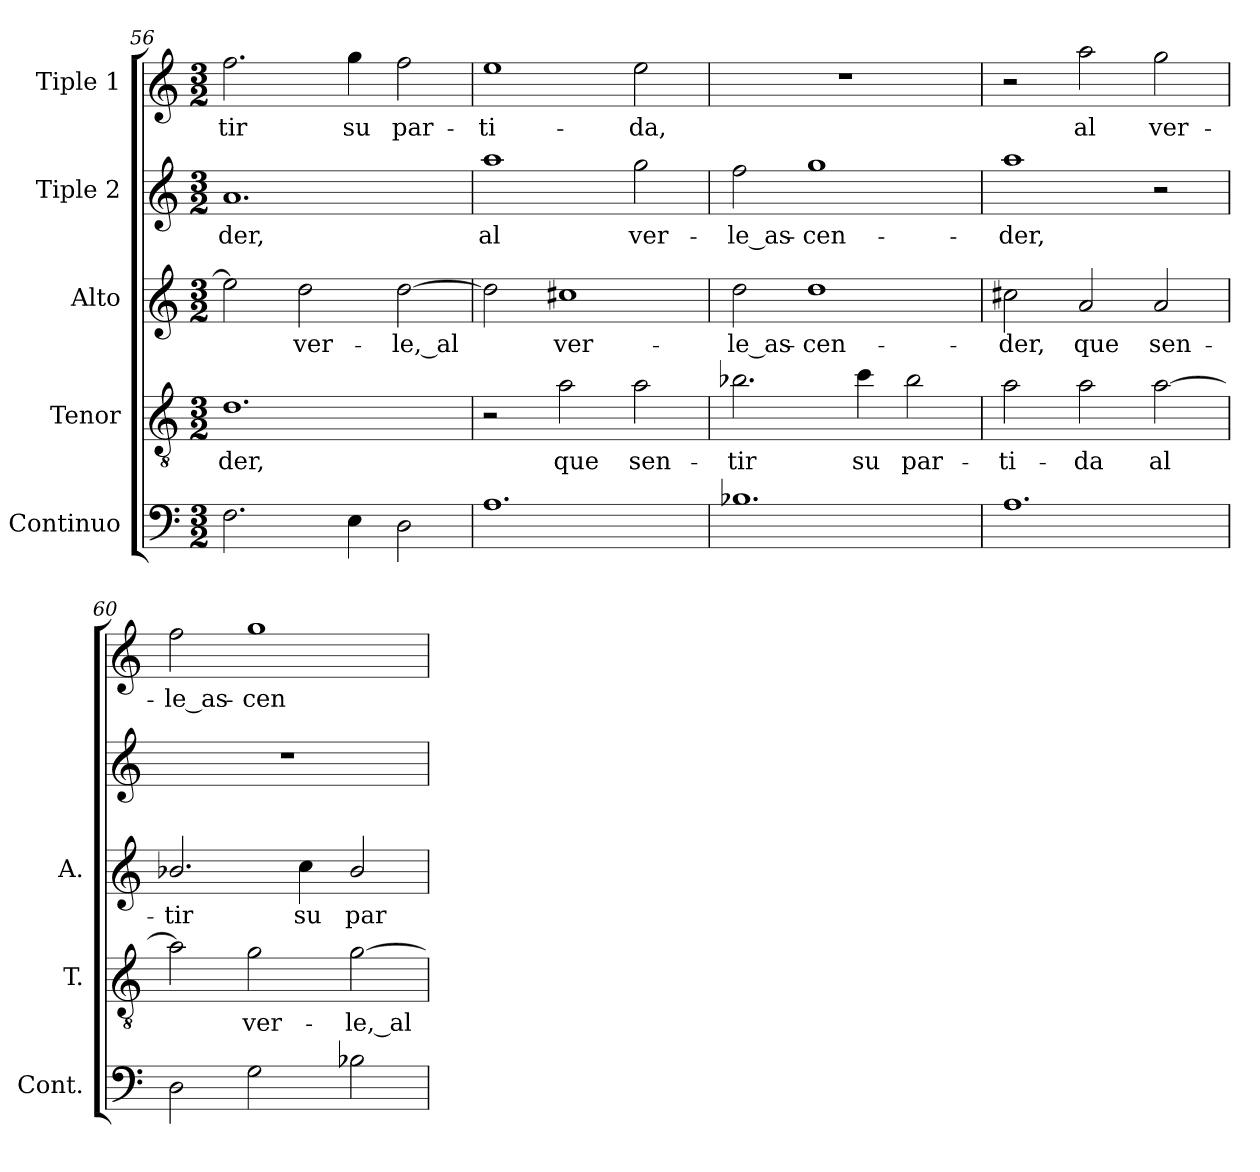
**kern	**kern	**text	**kern	**text	**kern	**text	**kern	**text
*part5	*part4	*part4	*part3	*part3	*part2	*part2	*part1	*part1
*staff5	*staff4	*staff4	*staff3	*staff3	*staff2	*staff2	*staff1	*staff1
*I"Continuo	*I"Tenor	*	*I"Alto	*	*I"Tiple 2	*	*I"Tiple 1	*
*I'Cont.	*I'T.	*	*I'A.	*	*	*	*	*
!!LO:LB:g=z
*clefF4	*clefGv2	*	*clefG2	*	*clefG2	*	*clefG2	*
*	*ITrd7c12	*	*	*	*	*	*	*
*k[]	*k[]	*	*k[]	*	*k[]	*	*k[]	*
*C:	*C:	*	*C:	*	*C:	*	*C:	*
*M3/2	*M3/2	*	*M3/2	*	*M3/2	*	*M3/2	*
=56	=56	=56	=56	=56	=56	=56	=56	=56
!	!	!LO:LY:b:color=#000000	!	!	!	!	!	!
!	!	!	!	!	!	!LO:LY:b:color=#000000	!	!
!	!	!	!	!	!	!	!	!LO:LY:b:color=#000000
2.Fi\	1.Di	-der,	2eei\]	.	1.ai	-der,	2.ffi\	-tir
!	!	!	!	!LO:LY:b:color=#000000	!	!	!	!
.	.	.	2ddi\	ver-	.	.	.	.
!	!	!	!	!	!	!	!	!LO:LY:b:color=#000000
4Ei\	.	.	.	.	.	.	4ggi\	su
!	!	!	!	!LO:LY:b:color=#000000	!	!	!	!
!	!	!	!	!	!	!	!	!LO:LY:b:color=#000000
2Di\	.	.	[2ddi\	-le,_al	.	.	2ffi\	par-
=57	=57	=57	=57	=57	=57	=57	=57	=57
!	!	!	!	!	!	!LO:LY:b:color=#000000	!	!
!	!	!	!	!	!	!	!	!LO:LY:b:color=#000000
1.Ai	2r	.	2ddi\]	.	1aai	al	1eei	-ti-
!	!	!LO:LY:b:color=#000000	!	!	!	!	!	!
!	!	!	!	!LO:LY:b:color=#000000	!	!	!	!
.	2Ai\	que	1cc#Xi	ver-	.	.	.	.
!	!	!LO:LY:b:color=#000000	!	!	!	!	!	!
!	!	!	!	!	!	!LO:LY:b:color=#000000	!	!
!	!	!	!	!	!	!	!	!LO:LY:b:color=#000000
.	2Ai\	sen-	.	.	2ggi\	ver-	2eei\	-da,
=58	=58	=58	=58	=58	=58	=58	=58	=58
!	!	!LO:LY:b:color=#000000	!	!	!	!	!	!
!	!	!	!	!LO:LY:b:color=#000000	!	!	!	!
!	!	!	!	!	!	!LO:LY:b:color=#000000	!LO:N:vis=1	!
1.B-Xi	2.B-Xi\	-tir	2ddi\	-le_as-	2ffi\	-le_as-	1.r	.
!	!	!	!	!LO:LY:b:color=#000000	!	!	!	!
!	!	!	!	!	!	!LO:LY:b:color=#000000	!	!
.	.	.	1ddi	-cen-	1ggi	-cen-	.	.
!	!	!LO:LY:b:color=#000000	!	!	!	!	!	!
.	4ci\	su	.	.	.	.	.	.
!	!	!LO:LY:b:color=#000000	!	!	!	!	!	!
.	2B-i\	par-	.	.	.	.	.	.
=59	=59	=59	=59	=59	=59	=59	=59	=59
!	!	!LO:LY:b:color=#000000	!	!	!	!	!	!
!	!	!	!	!LO:LY:b:color=#000000	!	!	!	!
!	!	!	!	!	!	!LO:LY:b:color=#000000	!	!
1.Ai	2Ai\	-ti-	2cc#Xi\	-der,	1aai	-der,	2r	.
!	!	!LO:LY:b:color=#000000	!	!	!	!	!	!
!	!	!	!	!LO:LY:b:color=#000000	!	!	!	!
!	!	!	!	!	!	!	!	!LO:LY:b:color=#000000
.	2Ai\	-da	2ai/	que	.	.	2aai\	al
!	!	!LO:LY:b:color=#000000	!	!	!	!	!	!
!	!	!	!	!LO:LY:b:color=#000000	!	!	!	!
!	!	!	!	!	!	!	!	!LO:LY:b:color=#000000
.	[2Ai\	al	2ai/	sen-	2r	.	2ggi\	ver-
=60	=60	=60	=60	=60	=60	=60	=60	=60
!	!	!	!	!LO:LY:b:color=#000000	!LO:N:vis=1	!	!	!
!	!	!	!	!	!	!	!	!LO:LY:b:color=#000000
2Di\	2Ai\]	.	2.b-Xi/	-tir	1.r	.	2ffi\	-le_as-
!	!	!LO:LY:b:color=#000000	!	!	!	!	!	!
!	!	!	!	!	!	!	!	!LO:LY:b:color=#000000
2Gi\	2Gi\	ver-	.	.	.	.	1ggi	-cen-
!	!	!	!	!LO:LY:b:color=#000000	!	!	!	!
.	.	.	4cci\	su	.	.	.	.
!	!	!LO:LY:b:color=#000000	!	!	!	!	!	!
!	!	!	!	!LO:LY:b:color=#000000	!	!	!	!
2B-Xi\	[2Gi\	-le,_al	2b-i/	par-	.	.	.	.
=	=	=	=	=	=	=	=	=
*-	*-	*-	*-	*-	*-	*-	*-	*-
